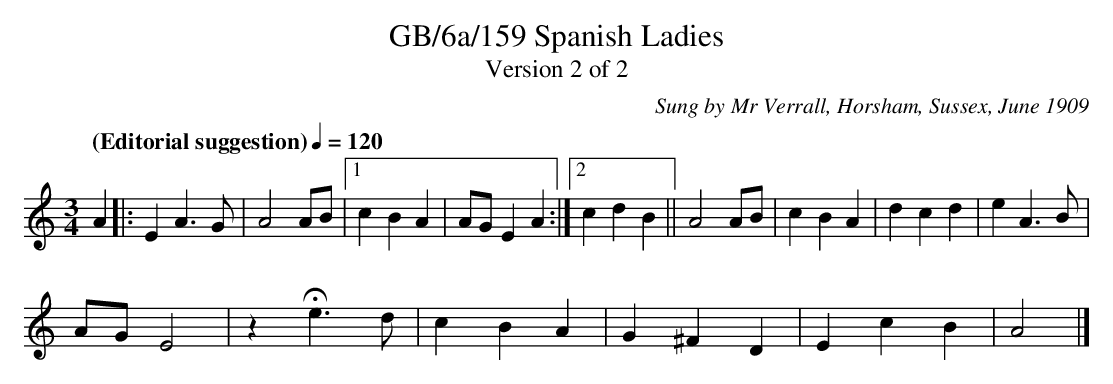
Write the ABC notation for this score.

X:1
T:GB/6a/159 Spanish Ladies
T:Version 2 of 2
C:Sung by Mr Verrall, Horsham, Sussex, June 1909
M:3/4
L:1/4
Q:"(Editorial suggestion)" 1/4=120
K:Am
A |: E A3/2 G/ | A2 A/B/ |1 c B A | A/G/ E A :|2 c d B || A2 A/B/ | c B A |$ d c d | e A3/2 B/ |
A/G/ E2 | z He3/2 d/ | c B A | G ^F D | E c B | A2 |]
